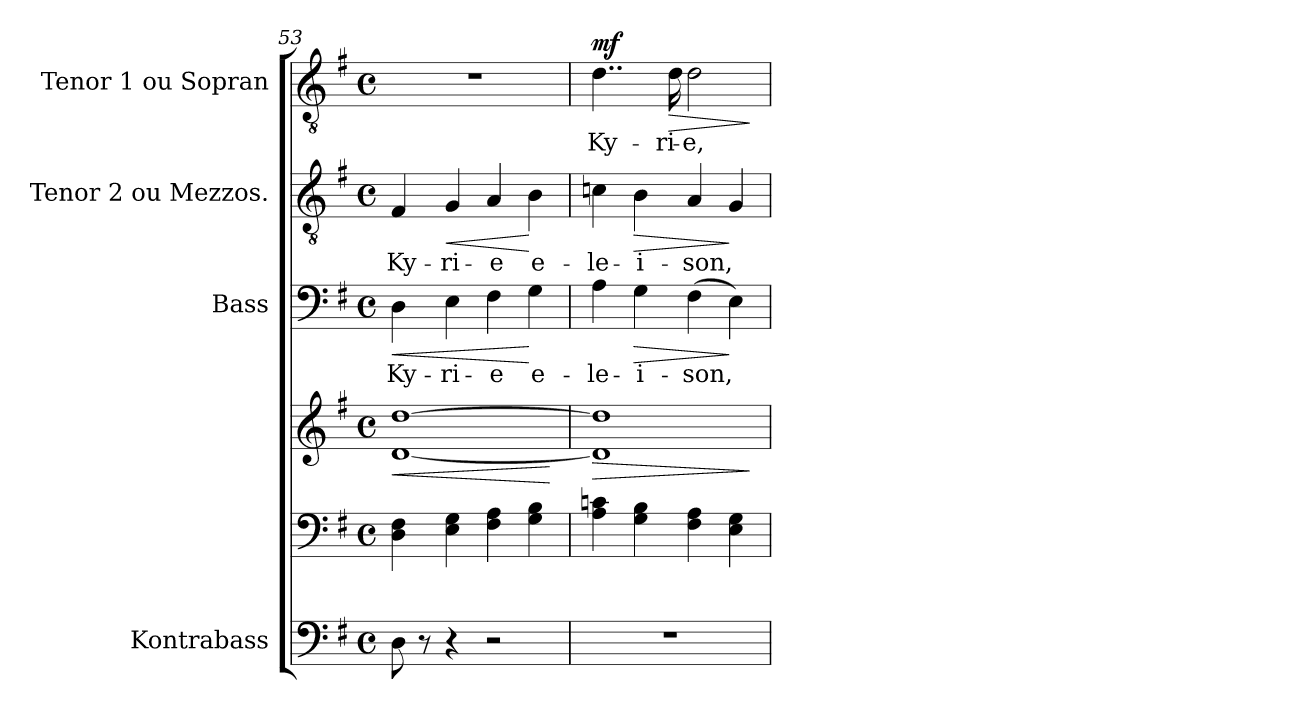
**kern	**kern	**kern	**dynam	**kern	**text	**dynam	**kern	**text	**dynam	**kern	**text	**dynam
*part5	*part4	*part4	*part4	*part3	*part3	*part3	*part2	*part2	*part2	*part1	*part1	*part1
*staff6	*staff5	*staff4	*staff4/5	*staff3	*staff3	*staff3	*staff2	*staff2	*staff2	*staff1	*staff1	*staff1
*I"Kontrabass	*	*	*	*I"Bass	*	*	*I"Tenor 2 ou Mezzos.	*	*	*I"Tenor 1 ou Sopran	*	*
*I'Kb.	*	*	*	*	*	*	*	*	*	*	*	*
*clefF4	*clefF4	*clefG2	*	*clefF4	*	*	*clefGv2	*	*	*clefGv2	*	*
*ITrd7c12	*	*	*	*	*	*	*	*	*	*	*	*
*k[f#]	*k[f#]	*k[f#]	*	*k[f#]	*	*	*k[f#]	*	*	*k[f#]	*	*
*G:	*G:	*G:	*	*G:	*	*	*G:	*	*	*G:	*	*
*M4/4	*M4/4	*M4/4	*	*M4/4	*	*	*M4/4	*	*	*M4/4	*	*
*met(c)	*met(c)	*met(c)	*	*met(c)	*	*	*met(c)	*	*	*met(c)	*	*
=53	=53	=53	=53	=53	=53	=53	=53	=53	=53	=53	=53	=53
!	!	!	!LO:HP:b	!	!LO:LY:b	!LO:HP:b	!	!LO:LY:b	!	!	!	!
8DD\	4D\ 4F#\	[1d [1dd	<	4D\	Ky-	<	4F#/	Ky-	.	1r	.	.
8r	.	.	.	.	.	.	.	.	.	.	.	.
!	!	!	!	!	!LO:LY:b	!	!	!LO:LY:b	!LO:HP:b	!	!	!
4r	4E\ 4G\	.	.	4E\	-ri-	.	4G/	-ri-	<	.	.	.
!	!	!	!	!	!LO:LY:b	!	!	!LO:LY:b	!	!	!	!
2r	4F#\ 4A\	.	.	4F#\	-e	.	4A/	-e	.	.	.	.
!	!	!	!	!	!LO:LY:b	!	!	!LO:LY:b	!	!	!	!
.	4G\ 4B\	.	.	4G\	e-	[	4B\	e-	[	.	.	.
.	.	.	[	.	.	.	.	.	.	.	.	.
=54	=54	=54	=54	=54	=54	=54	=54	=54	=54	=54	=54	=54
!	!	!	!LO:HP:b	!	!LO:LY:b	!	!	!LO:LY:b	!	!	!LO:LY:b	!LO:DY:a
1r	4A\ 4cn\	1d] 1dd]	>	4A\	-le-	.	4cn\	-le-	.	4..d\	Ky-	mf
!	!	!	!	!	!LO:LY:b	!LO:HP:b	!	!LO:LY:b	!LO:HP:b	!	!	!
.	4G\ 4B\	.	.	4G\	-i-	>	4B\	-i-	>	.	.	.
!	!	!	!	!	!	!	!	!	!	!	!LO:LY:b	!LO:HP:b
.	.	.	.	.	.	.	.	.	.	16d\	-ri-	>
!	!	!	!	!	!LO:LY:b	!	!	!LO:LY:b	!	!	!LO:LY:b	!
.	4F#\ 4A\	.	.	(>4F#\	-son,	.	4A/	-son,	.	2d\	-e,	.
.	4E\ 4G\	.	.	4E\)	.	]	4G/	.	]	.	.	.
.	.	.	]	.	.	.	.	.	.	.	.	]
=	=	=	=	=	=	=	=	=	=	=	=	=
*-	*-	*-	*-	*-	*-	*-	*-	*-	*-	*-	*-	*-
